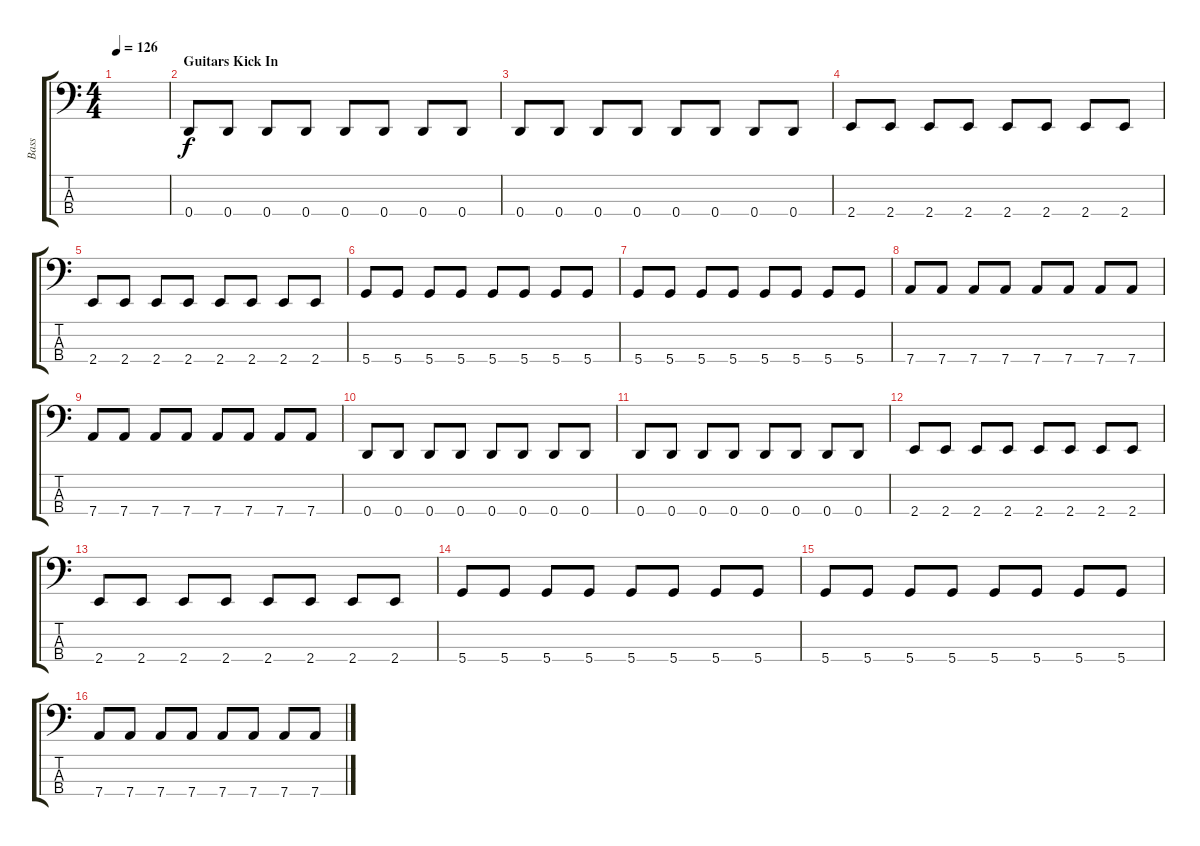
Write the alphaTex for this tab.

\track ("Bass" "Bass") {instrument electricbassfinger}
\staff {score tabs}
\tuning (G2 D2 A1 D1) {hide}
\ts (4 4)
\tempo 126
\clef f4
\ks c
|
\section ("" "Guitars Kick In")
0.4.8 0.4.8 0.4.8 0.4.8 0.4.8 0.4.8 0.4.8 0.4.8 |
0.4.8 0.4.8 0.4.8 0.4.8 0.4.8 0.4.8 0.4.8 0.4.8 |
2.4.8 2.4.8 2.4.8 2.4.8 2.4.8 2.4.8 2.4.8 2.4.8 |
2.4.8 2.4.8 2.4.8 2.4.8 2.4.8 2.4.8 2.4.8 2.4.8 |
5.4.8 5.4.8 5.4.8 5.4.8 5.4.8 5.4.8 5.4.8 5.4.8 |
5.4.8 5.4.8 5.4.8 5.4.8 5.4.8 5.4.8 5.4.8 5.4.8 |
7.4.8 7.4.8 7.4.8 7.4.8 7.4.8 7.4.8 7.4.8 7.4.8 |
7.4.8 7.4.8 7.4.8 7.4.8 7.4.8 7.4.8 7.4.8 7.4.8 |
0.4.8 0.4.8 0.4.8 0.4.8 0.4.8 0.4.8 0.4.8 0.4.8 |
0.4.8 0.4.8 0.4.8 0.4.8 0.4.8 0.4.8 0.4.8 0.4.8 |
2.4.8 2.4.8 2.4.8 2.4.8 2.4.8 2.4.8 2.4.8 2.4.8 |
2.4.8 2.4.8 2.4.8 2.4.8 2.4.8 2.4.8 2.4.8 2.4.8 |
5.4.8 5.4.8 5.4.8 5.4.8 5.4.8 5.4.8 5.4.8 5.4.8 |
5.4.8 5.4.8 5.4.8 5.4.8 5.4.8 5.4.8 5.4.8 5.4.8 |
7.4.8 7.4.8 7.4.8 7.4.8 7.4.8 7.4.8 7.4.8 7.4.8
